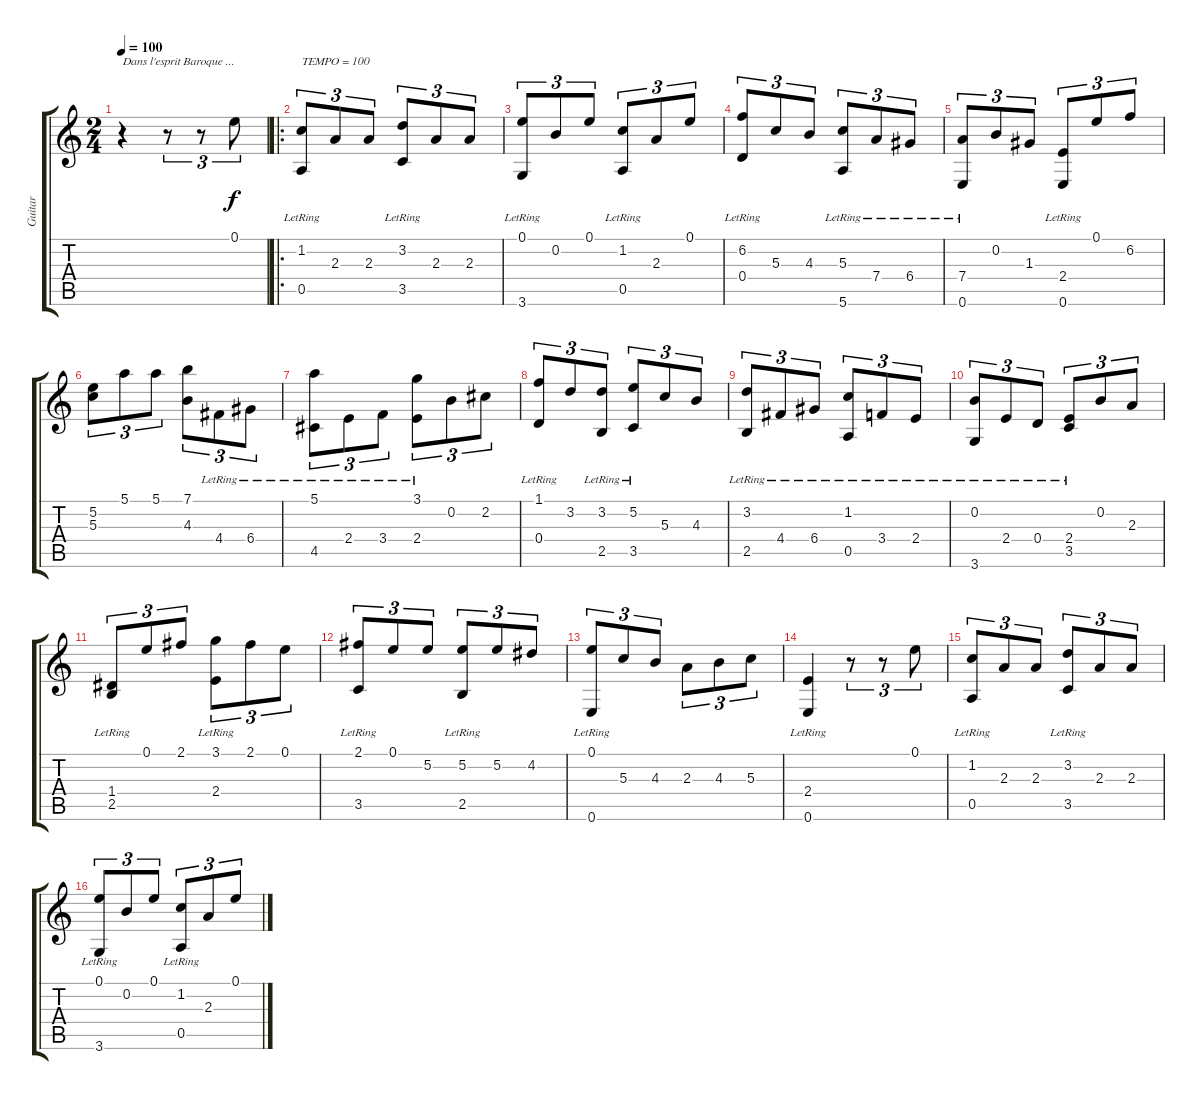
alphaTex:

\track ("Guitar" "Guitar") {instrument acousticguitarnylon}
\staff {score tabs}
\tuning (E4 B3 G3 D3 A2 E2) {hide}
\ts (2 4)
\tempo 100
\clef g2
\ks c
r.4{txt "Dans l'esprit Baroque ..." dy f instrument acousticguitarnylon} r.8{tu (3 2)} r.8{tu (3 2)} 0.1.8{tu (3 2)} |
\ro
(1.2 0.5{lr}).8{tu (3 2) txt "TEMPO = 100"} 2.3.8{tu (3 2)} 2.3.8{tu (3 2)} (3.2 3.5{lr}).8{tu (3 2)} 2.3.8{tu (3 2)} 2.3.8{tu (3 2)} |
(0.1 3.6{lr}).8{tu (3 2)} 0.2.8{tu (3 2)} 0.1.8{tu (3 2)} (1.2 0.5{lr}).8{tu (3 2)} 2.3.8{tu (3 2)} 0.1.8{tu (3 2)} |
(6.2 0.4{lr}).8{tu (3 2)} 5.3.8{tu (3 2)} 4.3.8{tu (3 2)} (5.3 5.6{lr}).8{tu (3 2)} 7.4{lr}.8{tu (3 2) txt ""} 6.4{lr}.8{tu (3 2)} |
(7.4{lr} 0.6{lr}).8{tu (3 2)} 0.2.8{tu (3 2)} 1.3.8{tu (3 2)} (2.4{lr} 0.6{lr}).8{tu (3 2)} 0.1.8{tu (3 2)} 6.2.8{tu (3 2)} |
(5.2 5.3).8{tu (3 2)} 5.1.8{tu (3 2)} 5.1.8{tu (3 2)} (7.1 4.3).8{tu (3 2)} 4.4{lr}.8{tu (3 2)} 6.4{lr}.8{tu (3 2)} |
(5.1 4.5{lr}).8{tu (3 2)} 2.4{lr}.8{tu (3 2)} 3.4{lr}.8{tu (3 2)} (3.1 2.4{lr}).8{tu (3 2)} 0.2.8{tu (3 2)} 2.2.8{tu (3 2)} |
(1.1 0.4{lr}).8{tu (3 2)} 3.2.8{tu (3 2)} (3.2 2.5{lr}).8{tu (3 2)} (5.2 3.5{lr}).8{tu (3 2)} 5.3.8{tu (3 2)} 4.3.8{tu (3 2)} |
(3.2 2.5{lr}).8{tu (3 2)} 4.4{lr}.8{tu (3 2)} 6.4{lr}.8{tu (3 2)} (1.2 0.5{lr}).8{tu (3 2)} 3.4{lr}.8{tu (3 2)} 2.4{lr}.8{tu (3 2)} |
(0.2 3.6{lr}).8{tu (3 2)} 2.4{lr}.8{tu (3 2)} 0.4{lr}.8{tu (3 2)} (2.4{lr} 3.5{lr}).8{tu (3 2)} 0.2.8{tu (3 2)} 2.3.8{tu (3 2)} |
(1.4{lr} 2.5{lr}).8{tu (3 2)} 0.1.8{tu (3 2)} 2.1.8{tu (3 2)} (3.1 2.4{lr}).8{tu (3 2)} 2.1.8{tu (3 2)} 0.1.8{tu (3 2)} |
(2.1 3.5{lr}).8{tu (3 2)} 0.1.8{tu (3 2)} 5.2.8{tu (3 2)} (5.2 2.5{lr}).8{tu (3 2)} 5.2.8{tu (3 2)} 4.2.8{tu (3 2)} |
(0.1 0.6{lr}).8{tu (3 2)} 5.3.8{tu (3 2)} 4.3.8{tu (3 2)} 2.3.8{tu (3 2)} 4.3.8{tu (3 2)} 5.3.8{tu (3 2)} |
(2.4{lr} 0.6{lr}).4 r.8{tu (3 2)} r.8{tu (3 2)} 0.1.8{tu (3 2)} |
(1.2 0.5{lr}).8{tu (3 2)} 2.3.8{tu (3 2)} 2.3.8{tu (3 2)} (3.2 3.5{lr}).8{tu (3 2)} 2.3.8{tu (3 2)} 2.3.8{tu (3 2)} |
(0.1 3.6{lr}).8{tu (3 2)} 0.2.8{tu (3 2)} 0.1.8{tu (3 2)} (1.2 0.5{lr}).8{tu (3 2)} 2.3.8{tu (3 2)} 0.1.8{tu (3 2)}
